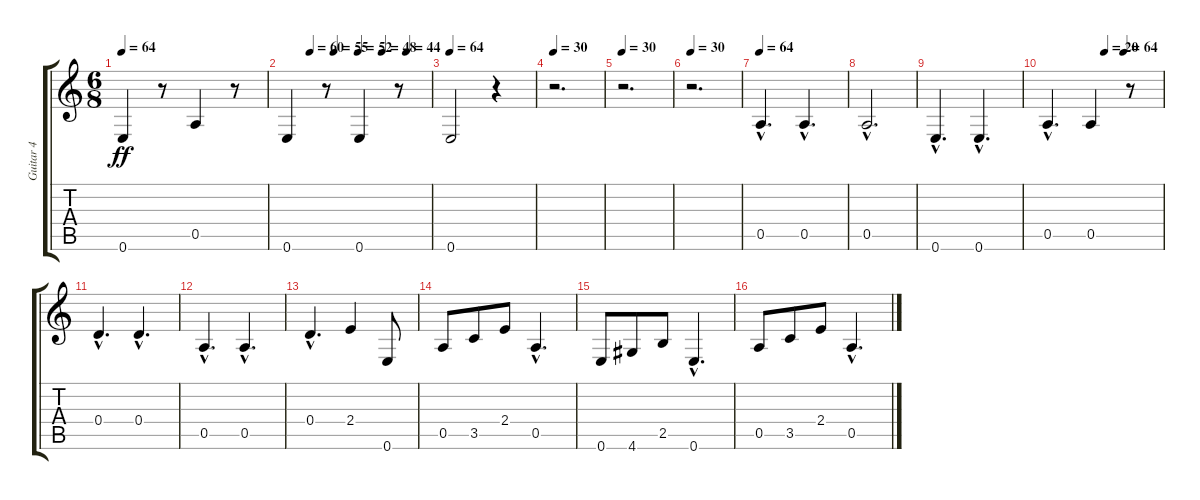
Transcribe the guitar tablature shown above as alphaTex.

\track ("Guitar 4" "Guitar 4") {instrument acousticguitarnylon}
\staff {score tabs}
\tuning (E4 B3 G3 D3 A2 E2) {hide}
\ts (6 8)
\tempo 64
\clef g2
\ks c
0.6.4{dy ff} r.8 0.5.4 r.8 |
\tempo (60 0.16666666666666666)
\tempo (55 0.3333333333333333)
\tempo (52 0.5)
\tempo (48 0.6666666666666666)
\tempo (44 0.8333333333333334)
0.6.4 r.8 0.6.4 r.8 |
\tempo 64
0.6.2 r.4 |
\tempo 30
r.2{d} |
\tempo 30
r.2{d} |
\tempo 30
r.2{d} |
\tempo 64
0.5{hac}.4{d} 0.5{hac}.4{d} |
0.5{hac}.2{d} |
0.6{hac}.4{d} 0.6{hac}.4{d} |
\tempo (20 0.5)
\tempo (64 0.6666666666666666)
0.5{hac}.4{d} 0.5.4 r.8 |
0.4{hac}.4{d} 0.4{hac}.4{d} |
0.5{hac}.4{d} 0.5{hac}.4{d} |
0.4{hac}.4{d} 2.4.4 0.6.8 |
0.5.8 3.5.8 2.4.8 0.5{hac}.4{d} |
0.6.8 4.6.8 2.5.8 0.6{hac}.4{d} |
0.5.8 3.5.8 2.4.8 0.5{hac}.4{d}
